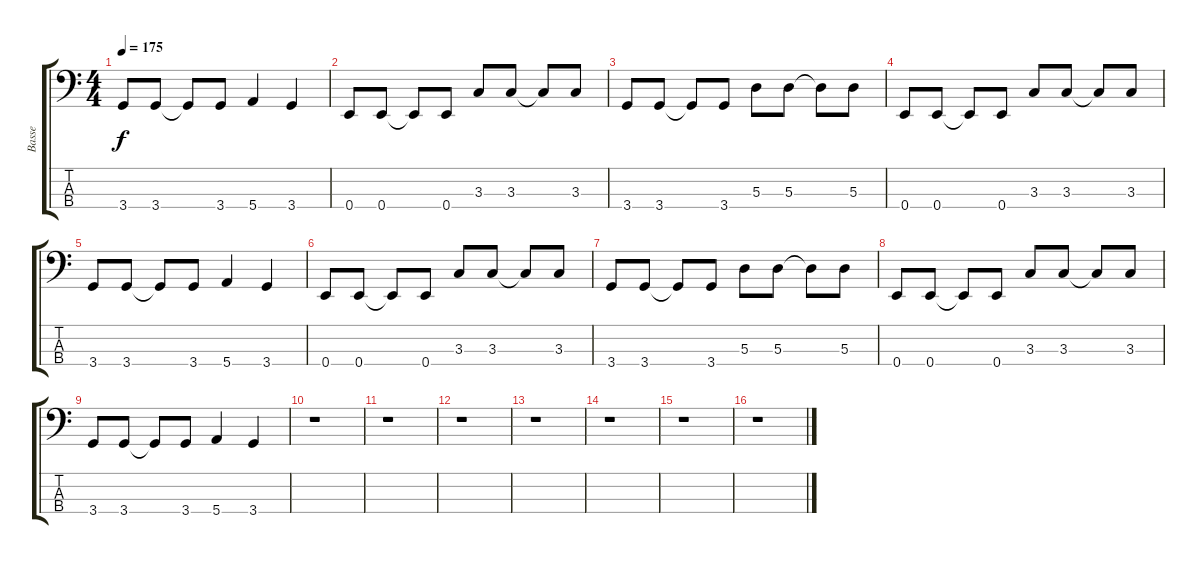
\track ("Basse" "Basse") {instrument electricbasspick}
\staff {score tabs}
\tuning (G2 D2 A1 E1) {hide}
\ts (4 4)
\tempo 175
\clef f4
\ks c
3.4.8{dy f} 3.4.8 3.4{t}.8 3.4.8 5.4.4 3.4.4 |
0.4.8 0.4.8 0.4{t}.8 0.4.8 3.3.8 3.3.8 3.3{t}.8 3.3.8 |
3.4.8 3.4.8 3.4{t}.8 3.4.8 5.3.8 5.3.8 5.3{t}.8 5.3.8 |
0.4.8 0.4.8 0.4{t}.8 0.4.8 3.3.8 3.3.8 3.3{t}.8 3.3.8 |
3.4.8 3.4.8 3.4{t}.8 3.4.8 5.4.4 3.4.4 |
0.4.8 0.4.8 0.4{t}.8 0.4.8 3.3.8 3.3.8 3.3{t}.8 3.3.8 |
3.4.8 3.4.8 3.4{t}.8 3.4.8 5.3.8 5.3.8 5.3{t}.8 5.3.8 |
0.4.8 0.4.8 0.4{t}.8 0.4.8 3.3.8 3.3.8 3.3{t}.8 3.3.8 |
3.4.8 3.4.8 3.4{t}.8 3.4.8 5.4.4 3.4.4 |
r.1 |
r.1 |
r.1 |
r.1 |
r.1 |
r.1 |
r.1
